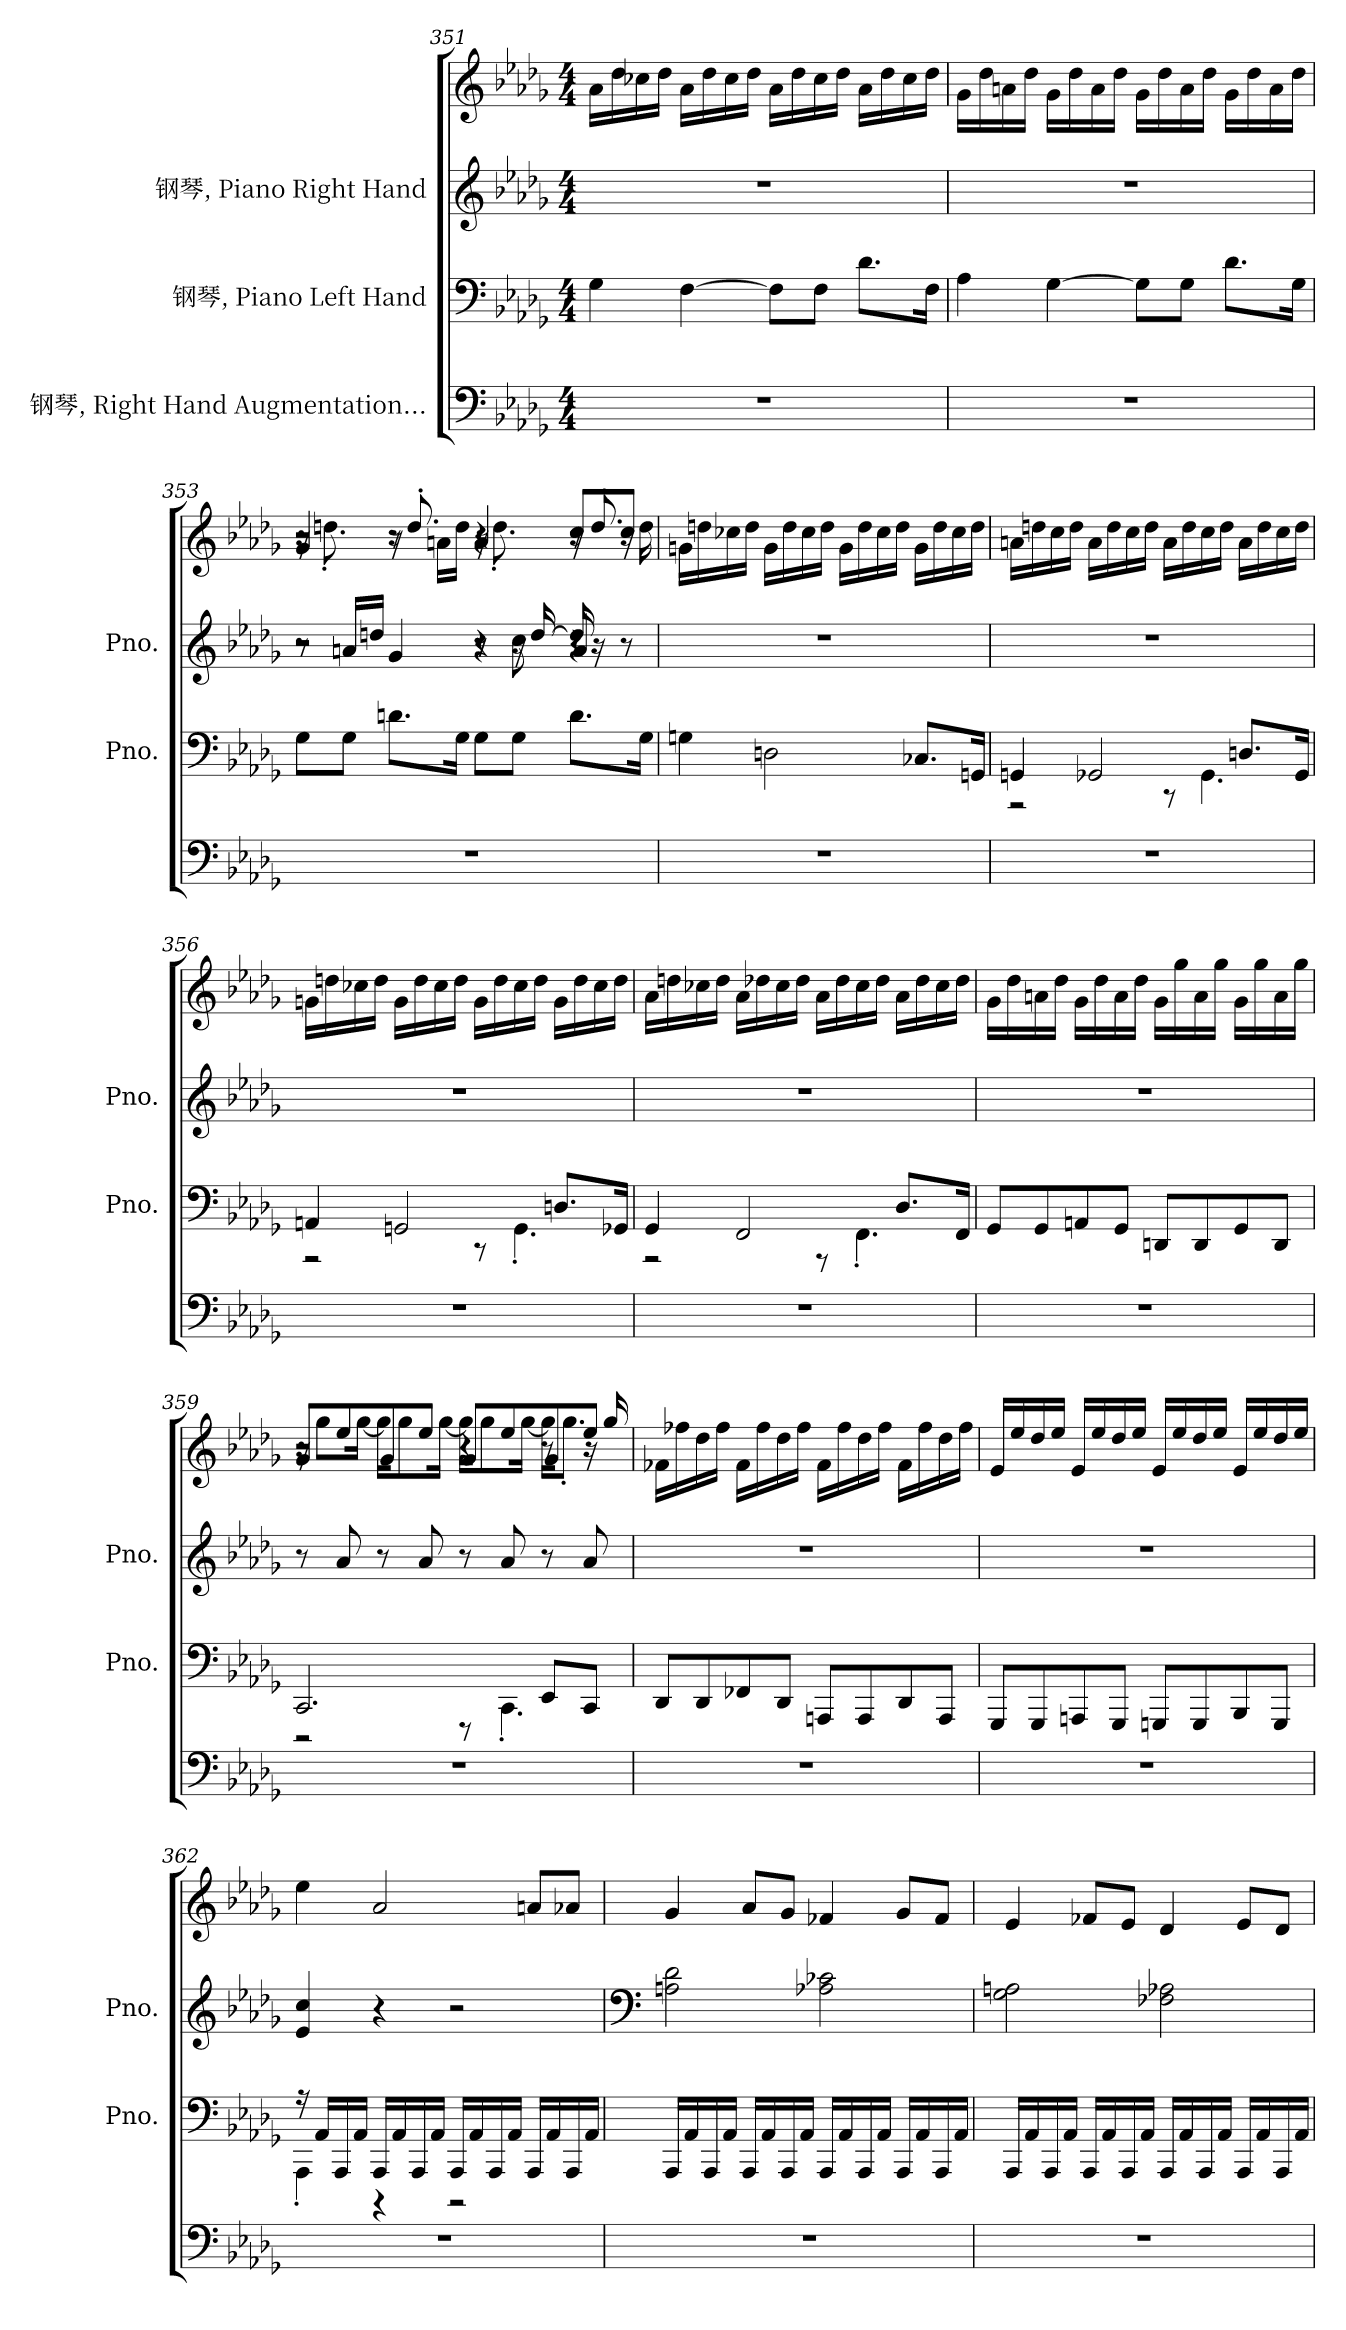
**kern	**kern	**kern	**kern
*part3	*part2	*part1	*part1
*staff4	*staff3	*staff2	*staff1
*I"钢琴, Right Hand Augmentation...	*I"钢琴, Piano Left Hand	*I"钢琴, Piano Right Hand	*
*	*I'Pno.	*I'Pno.	*
!!LO:PB:g=z
*clefF4	*clefF4	*clefG2	*clefG2
*k[b-e-a-d-g-]	*k[b-e-a-d-g-]	*k[b-e-a-d-g-]	*k[b-e-a-d-g-]
*M4/4	*M4/4	*M4/4	*M4/4
=351	=351	=351	=351
1r	4G-\	1r	16a-\LL
.	.	.	16dd-\
.	.	.	16cc-X\
.	.	.	16dd-\JJ
.	[4F\	.	16a-\LL
.	.	.	16dd-\
.	.	.	16cc-\
.	.	.	16dd-\JJ
.	8F\L]	.	16a-\LL
.	.	.	16dd-\
.	8F\J	.	16cc-\
.	.	.	16dd-\JJ
.	8.d-\L	.	16a-\LL
.	.	.	16dd-\
.	.	.	16cc-\
.	16F\Jk	.	16dd-\JJ
=352	=352	=352	=352
1r	4A-\	1r	16g-\LL
.	.	.	16dd-\
.	.	.	16an\
.	.	.	16dd-\JJ
.	[4G-\	.	16g-\LL
.	.	.	16dd-\
.	.	.	16a\
.	.	.	16dd-\JJ
.	8G-\L]	.	16g-\LL
.	.	.	16dd-\
.	8G-\J	.	16a\
.	.	.	16dd-\JJ
.	8.d-\L	.	16g-\LL
.	.	.	16dd-\
.	.	.	16a\
.	16G-\Jk	.	16dd-\JJ
!!LO:LB:g=z
=353	=353	=353	=353
*	*	*^	*^
*	*	*	*^	*	*^
1r	8G-\L	2r	2r	8r	2r	16r	4g-/
.	.	.	.	.	.	8.ddn'\	.
.	8G-\J	.	.	16an/LL	.	.	.
.	.	.	.	16ddn/JJ	.	.	.
.	8.dn\L	.	.	4g-/	.	8r	16r
.	.	.	.	.	.	.	8.dd'/
.	.	.	.	.	.	16an\LL	.
.	16G-\Jk	.	.	.	.	16dd\JJ	.
.	8G-\L	8r	8r	4r	4r	16r	4a/
.	.	.	.	.	.	8.dd'\	.
.	8G-\J	16r	8cc\	.	.	.	.
.	.	[16dd/	.	.	.	.	.
.	8.d\L	16dd/]	4r	4a/	16r	8r	8cc/L
.	.	16r	.	.	8.dd'/	.	.
.	.	8r	.	.	.	16r	8cc/J
.	16G-\Jk	.	.	.	.	16dd\	.
*	*	*v	*v	*v	*	*	*
*	*	*	*v	*v	*v
=354	=354	=354	=354
1r	4Gn\	1r	16gn\LL
.	.	.	16ddn\
.	.	.	16cc-X\
.	.	.	16dd\JJ
.	2Dn\	.	16g\LL
.	.	.	16dd\
.	.	.	16cc-\
.	.	.	16dd\JJ
.	.	.	16g\LL
.	.	.	16dd\
.	.	.	16cc-\
.	.	.	16dd\JJ
.	8.C-X/L	.	16g\LL
.	.	.	16dd\
.	.	.	16cc-\
.	16GGn/Jk	.	16dd\JJ
!!LO:LB:g=z
=355	=355	=355	=355
*	*^	*	*
1r	4GGn/	2r	1r	16an\LL
.	.	.	.	16ddn\
.	.	.	.	16cc\
.	.	.	.	16dd\JJ
.	2GG-X/	.	.	16a\LL
.	.	.	.	16dd\
.	.	.	.	16cc\
.	.	.	.	16dd\JJ
.	.	8r	.	16a\LL
.	.	.	.	16dd\
.	.	4.GG-\	.	16cc\
.	.	.	.	16dd\JJ
.	8.Dn/L	.	.	16a\LL
.	.	.	.	16dd\
.	.	.	.	16cc\
.	16GG-/Jk	.	.	16dd\JJ
=356	=356	=356	=356	=356
1r	4AAn/	2r	1r	16gn\LL
.	.	.	.	16ddn\
.	.	.	.	16cc-X\
.	.	.	.	16dd\JJ
.	2GGn/	.	.	16g\LL
.	.	.	.	16dd\
.	.	.	.	16cc-\
.	.	.	.	16dd\JJ
.	.	8r	.	16g\LL
.	.	.	.	16dd\
.	.	4.GG'\	.	16cc-\
.	.	.	.	16dd\JJ
.	8.Dn/L	.	.	16g\LL
.	.	.	.	16dd\
.	.	.	.	16cc-\
.	16GG-X/Jk	.	.	16dd\JJ
!!LO:PB:g=z
=357	=357	=357	=357	=357
1r	4GG-/	2r	1r	16a-\LL
.	.	.	.	16ddn\
.	.	.	.	16cc-X\
.	.	.	.	16dd\JJ
.	2FF/	.	.	16a-\LL
.	.	.	.	16dd-X\
.	.	.	.	16cc-\
.	.	.	.	16dd-\JJ
.	.	8r	.	16a-\LL
.	.	.	.	16dd-\
.	.	4.FF'\	.	16cc-\
.	.	.	.	16dd-\JJ
.	8.D-/L	.	.	16a-\LL
.	.	.	.	16dd-\
.	.	.	.	16cc-\
.	16FF/Jk	.	.	16dd-\JJ
*	*v	*v	*	*
=358	=358	=358	=358
1r	8GG-/L	1r	16g-\LL
.	.	.	16dd-\
.	8GG-/	.	16an\
.	.	.	16dd-\JJ
.	8AAn/	.	16g-\LL
.	.	.	16dd-\
.	8GG-/J	.	16a\
.	.	.	16dd-\JJ
.	8DDn/L	.	16g-\LL
.	.	.	16gg-\
.	8DD/	.	16a\
.	.	.	16gg-\JJ
.	8GG-/	.	16g-\LL
.	.	.	16gg-\
.	8DD/J	.	16a\
.	.	.	16gg-\JJ
!!LO:LB:g=z
=359	=359	=359	=359
*	*^	*	*^
*	*	*	*	*	*^
1r	2.CC/	2r	8r	2r	16r	8g-/L
.	.	.	.	.	8gg-\L	.
.	.	.	8a-/	.	.	8ee-/
.	.	.	.	.	[16gg-\Jk	.
.	.	.	8r	.	16gg-\KL]	8g-/
.	.	.	.	.	8gg-\	.
.	.	.	8a-/	.	.	8ee-/J
.	.	.	.	.	[16gg-\Jk	.
.	.	8r	8r	4r	16gg-\KL]	8g-/L
.	.	.	.	.	8gg-\	.
.	.	4.CC'\	8a-/	.	.	8ee-/
.	.	.	.	.	[16gg-\Jk	.
.	8EE-/L	.	8r	8r	16gg-\KL]	8g-/
.	.	.	.	.	8.gg-'\J	.
.	8CC/J	.	8a-/	16r	.	8ee-/J
.	.	.	.	16gg-/	.	.
*	*v	*v	*	*v	*v	*v
=360	=360	=360	=360
1r	8DD-/L	1r	16f-X\LL
.	.	.	16ff-X\
.	8DD-/	.	16dd-\
.	.	.	16ff-\JJ
.	8FF-X/	.	16f-\LL
.	.	.	16ff-\
.	8DD-/J	.	16dd-\
.	.	.	16ff-\JJ
.	8AAAn/L	.	16f-\LL
.	.	.	16ff-\
.	8AAA/	.	16dd-\
.	.	.	16ff-\JJ
.	8DD-/	.	16f-\LL
.	.	.	16ff-\
.	8AAA/J	.	16dd-\
.	.	.	16ff-\JJ
!!LO:LB:g=z
=361	=361	=361	=361
1r	8GGG-/L	1r	16e-/LL
.	.	.	16ee-/
.	8GGG-/	.	16dd-/
.	.	.	16ee-/JJ
.	8AAAn/	.	16e-/LL
.	.	.	16ee-/
.	8GGG-/J	.	16dd-/
.	.	.	16ee-/JJ
.	8GGGn/L	.	16e-/LL
.	.	.	16ee-/
.	8GGG/	.	16dd-/
.	.	.	16ee-/JJ
.	8BBB-/	.	16e-/LL
.	.	.	16ee-/
.	8GGG/J	.	16dd-/
.	.	.	16ee-/JJ
=362	=362	=362	=362
*	*^	*	*
1r	16r	4AAA-'\	4e-/ 4cc/	4ee-\
.	16AA-/LL	.	.	.
.	16AAA-/	.	.	.
.	16AA-/JJ	.	.	.
.	16AAA-/LL	4r	4r	2a-/
.	16AA-/	.	.	.
.	16AAA-/	.	.	.
.	16AA-/JJ	.	.	.
.	16AAA-/LL	2r	2r	.
.	16AA-/	.	.	.
.	16AAA-/	.	.	.
.	16AA-/JJ	.	.	.
.	16AAA-/LL	.	.	8an/L
.	16AA-/	.	.	.
.	16AAA-/	.	.	8a-X/J
.	16AA-/JJ	.	.	.
*	*v	*v	*	*
!!LO:PB:g=z
=363	=363	=363	=363
*	*	*clefF4	*
1r	16AAA-/LL	2An\ 2d-\	4g-/
.	16AA-/	.	.
.	16AAA-/	.	.
.	16AA-/JJ	.	.
.	16AAA-/LL	.	8a-/L
.	16AA-/	.	.
.	16AAA-/	.	8g-/J
.	16AA-/JJ	.	.
.	16AAA-/LL	2A-X\ 2c-X\	4f-X/
.	16AA-/	.	.
.	16AAA-/	.	.
.	16AA-/JJ	.	.
.	16AAA-/LL	.	8g-/L
.	16AA-/	.	.
.	16AAA-/	.	8f-/J
.	16AA-/JJ	.	.
=364	=364	=364	=364
1r	16AAA-/LL	2G-\ 2An\	4e-/
.	16AA-/	.	.
.	16AAA-/	.	.
.	16AA-/JJ	.	.
.	16AAA-/LL	.	8f-X/L
.	16AA-/	.	.
.	16AAA-/	.	8e-/J
.	16AA-/JJ	.	.
.	16AAA-/LL	2F-X\ 2A-X\	4d-/
.	16AA-/	.	.
.	16AAA-/	.	.
.	16AA-/JJ	.	.
.	16AAA-/LL	.	8e-/L
.	16AA-/	.	.
.	16AAA-/	.	8d-/J
.	16AA-/JJ	.	.
=	=	=	=
*-	*-	*-	*-
